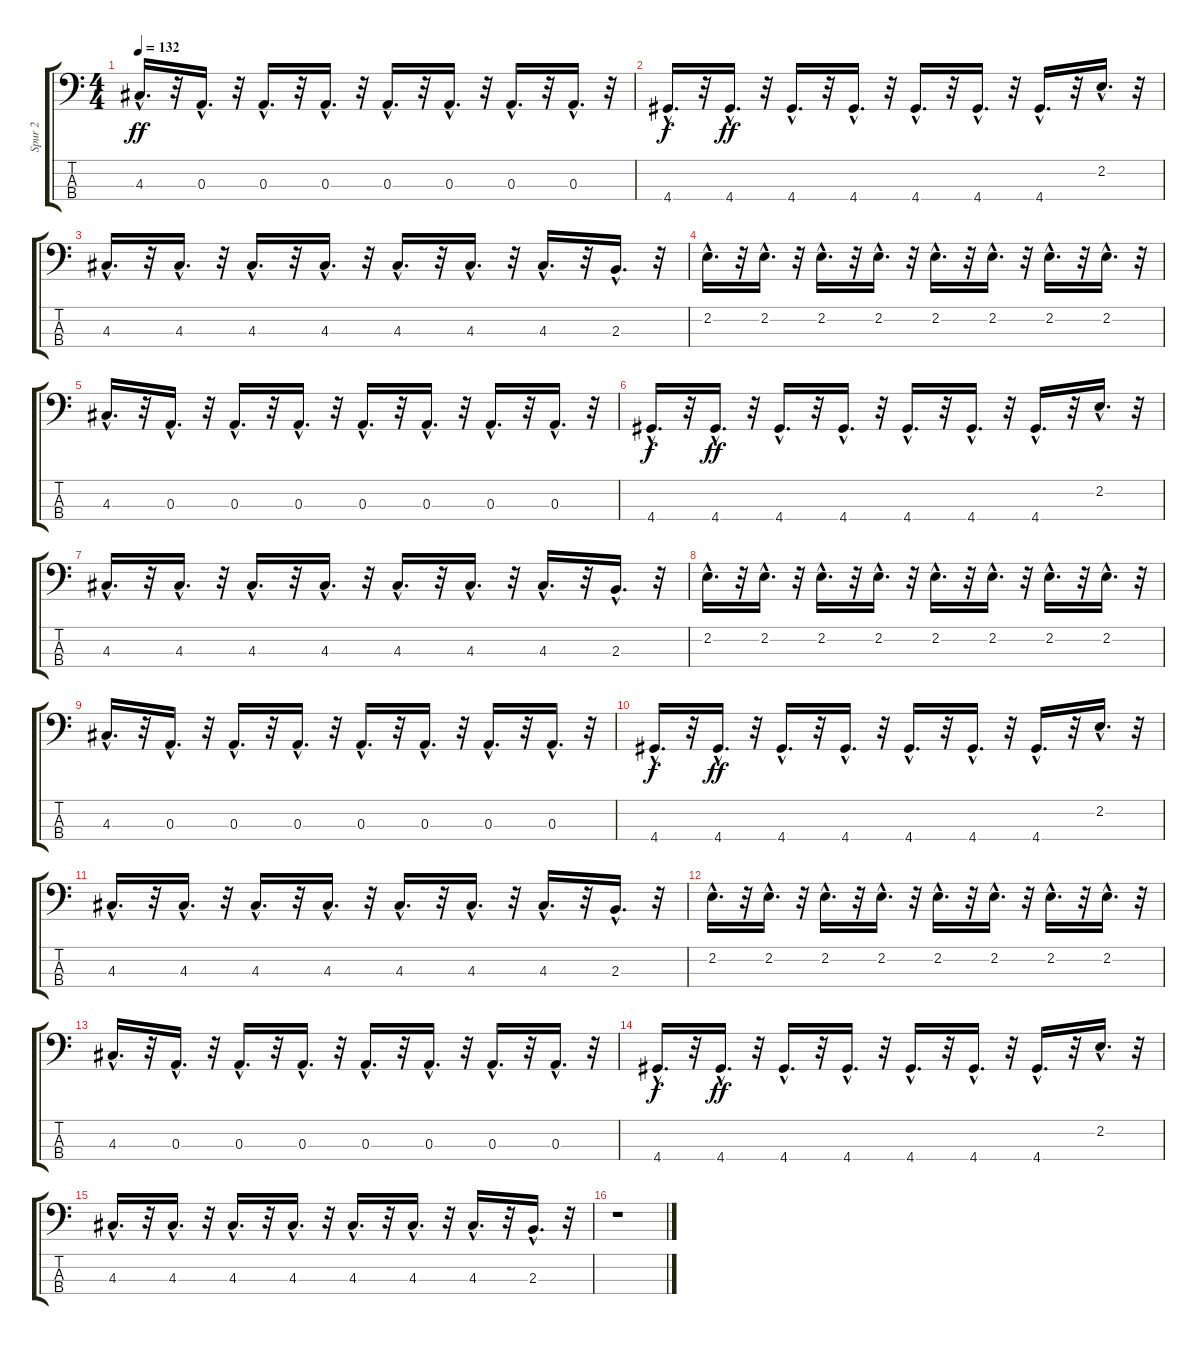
\track ("Spur 2" "Spur 2") {instrument electricbassfinger}
\staff {score tabs}
\tuning (G2 D2 A1 E1) {hide}
\ts (4 4)
\tempo 132
\clef f4
\ks c
4.3{hac}.16{d dy ff} r.32 0.3{hac}.16{d} r.32 0.3{hac}.16{d} r.32 0.3{hac}.16{d} r.32 0.3{hac}.16{d} r.32 0.3{hac}.16{d} r.32 0.3{hac}.16{d} r.32 0.3{hac}.16{d} r.32 |
4.4{hac}.16{d dy f} r.32 4.4{hac}.16{d dy ff} r.32 4.4{hac}.16{d} r.32 4.4{hac}.16{d} r.32 4.4{hac}.16{d} r.32 4.4{hac}.16{d} r.32 4.4{hac}.16{d} r.32 2.2{hac}.16{d} r.32 |
4.3{hac}.16{d} r.32 4.3{hac}.16{d} r.32 4.3{hac}.16{d} r.32 4.3{hac}.16{d} r.32 4.3{hac}.16{d} r.32 4.3{hac}.16{d} r.32 4.3{hac}.16{d} r.32 2.3{hac}.16{d} r.32 |
2.2{hac}.16{d} r.32 2.2{hac}.16{d} r.32 2.2{hac}.16{d} r.32 2.2{hac}.16{d} r.32 2.2{hac}.16{d} r.32 2.2{hac}.16{d} r.32 2.2{hac}.16{d} r.32 2.2{hac}.16{d} r.32 |
4.3{hac}.16{d} r.32 0.3{hac}.16{d} r.32 0.3{hac}.16{d} r.32 0.3{hac}.16{d} r.32 0.3{hac}.16{d} r.32 0.3{hac}.16{d} r.32 0.3{hac}.16{d} r.32 0.3{hac}.16{d} r.32 |
4.4{hac}.16{d dy f} r.32 4.4{hac}.16{d dy ff} r.32 4.4{hac}.16{d} r.32 4.4{hac}.16{d} r.32 4.4{hac}.16{d} r.32 4.4{hac}.16{d} r.32 4.4{hac}.16{d} r.32 2.2{hac}.16{d} r.32 |
4.3{hac}.16{d} r.32 4.3{hac}.16{d} r.32 4.3{hac}.16{d} r.32 4.3{hac}.16{d} r.32 4.3{hac}.16{d} r.32 4.3{hac}.16{d} r.32 4.3{hac}.16{d} r.32 2.3{hac}.16{d} r.32 |
2.2{hac}.16{d} r.32 2.2{hac}.16{d} r.32 2.2{hac}.16{d} r.32 2.2{hac}.16{d} r.32 2.2{hac}.16{d} r.32 2.2{hac}.16{d} r.32 2.2{hac}.16{d} r.32 2.2{hac}.16{d} r.32 |
4.3{hac}.16{d} r.32 0.3{hac}.16{d} r.32 0.3{hac}.16{d} r.32 0.3{hac}.16{d} r.32 0.3{hac}.16{d} r.32 0.3{hac}.16{d} r.32 0.3{hac}.16{d} r.32 0.3{hac}.16{d} r.32 |
4.4{hac}.16{d dy f} r.32 4.4{hac}.16{d dy ff} r.32 4.4{hac}.16{d} r.32 4.4{hac}.16{d} r.32 4.4{hac}.16{d} r.32 4.4{hac}.16{d} r.32 4.4{hac}.16{d} r.32 2.2{hac}.16{d} r.32 |
4.3{hac}.16{d} r.32 4.3{hac}.16{d} r.32 4.3{hac}.16{d} r.32 4.3{hac}.16{d} r.32 4.3{hac}.16{d} r.32 4.3{hac}.16{d} r.32 4.3{hac}.16{d} r.32 2.3{hac}.16{d} r.32 |
2.2{hac}.16{d} r.32 2.2{hac}.16{d} r.32 2.2{hac}.16{d} r.32 2.2{hac}.16{d} r.32 2.2{hac}.16{d} r.32 2.2{hac}.16{d} r.32 2.2{hac}.16{d} r.32 2.2{hac}.16{d} r.32 |
4.3{hac}.16{d} r.32 0.3{hac}.16{d} r.32 0.3{hac}.16{d} r.32 0.3{hac}.16{d} r.32 0.3{hac}.16{d} r.32 0.3{hac}.16{d} r.32 0.3{hac}.16{d} r.32 0.3{hac}.16{d} r.32 |
4.4{hac}.16{d dy f} r.32 4.4{hac}.16{d dy ff} r.32 4.4{hac}.16{d} r.32 4.4{hac}.16{d} r.32 4.4{hac}.16{d} r.32 4.4{hac}.16{d} r.32 4.4{hac}.16{d} r.32 2.2{hac}.16{d} r.32 |
4.3{hac}.16{d} r.32 4.3{hac}.16{d} r.32 4.3{hac}.16{d} r.32 4.3{hac}.16{d} r.32 4.3{hac}.16{d} r.32 4.3{hac}.16{d} r.32 4.3{hac}.16{d} r.32 2.3{hac}.16{d} r.32 |
r.1
